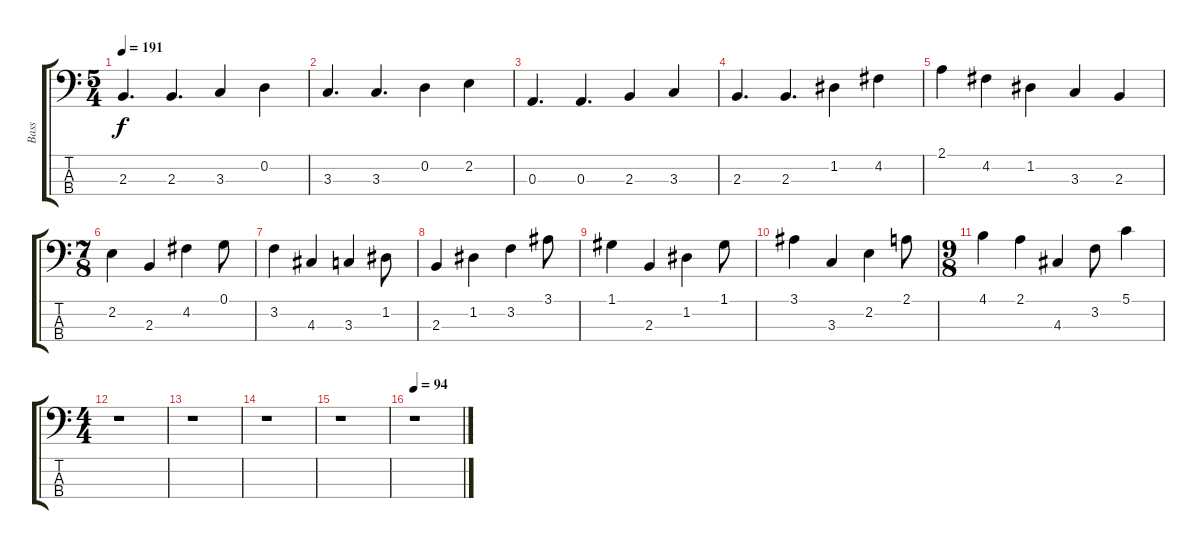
\track ("Bass" "Bass") {instrument electricbassfinger}
\staff {score tabs}
\tuning (G2 D2 A1 E1) {hide}
\ts (5 4)
\tempo 191
\clef f4
\ks c
2.3.4{d dy f} 2.3.4{d} 3.3.4 0.2.4 |
3.3.4{d} 3.3.4{d} 0.2.4 2.2.4 |
0.3.4{d} 0.3.4{d} 2.3.4 3.3.4 |
2.3.4{d} 2.3.4{d} 1.2.4 4.2.4 |
2.1.4 4.2.4 1.2.4 3.3.4 2.3.4 |
\ts (7 8)
2.2.4 2.3.4 4.2.4 0.1.8 |
3.2.4 4.3.4 3.3.4 1.2.8 |
2.3.4 1.2.4 3.2.4 3.1.8 |
1.1.4 2.3.4 1.2.4 1.1.8 |
3.1.4 3.3.4 2.2.4 2.1.8 |
\ts (9 8)
4.1.4 2.1.4 4.3.4 3.2.8 5.1.4 |
\ts (4 4)
r.1 |
r.1 |
r.1 |
r.1 |
\tempo 94
r.1
